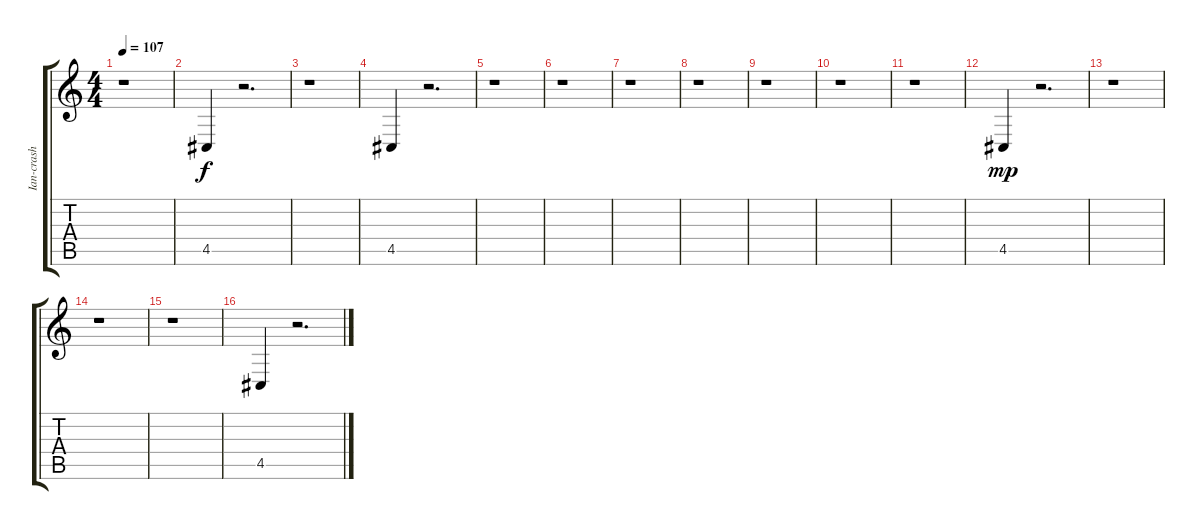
\track ("Ian-crash" "Ian-crash") {instrument acousticgrandpiano}
\staff {score tabs}
\tuning (E4 B3 G3 D3 A2 E2) {hide}
\ts (4 4)
\tempo 107
\clef g2
\ks c
r.1{dy f} |
4.5.4 r.2{d} |
r.1 |
4.5.4 r.2{d} |
r.1 |
r.1 |
r.1 |
r.1 |
r.1 |
r.1 |
r.1 |
4.5.4{dy mp} r.2{d} |
r.1 |
r.1 |
r.1 |
4.5.4 r.2{d}
